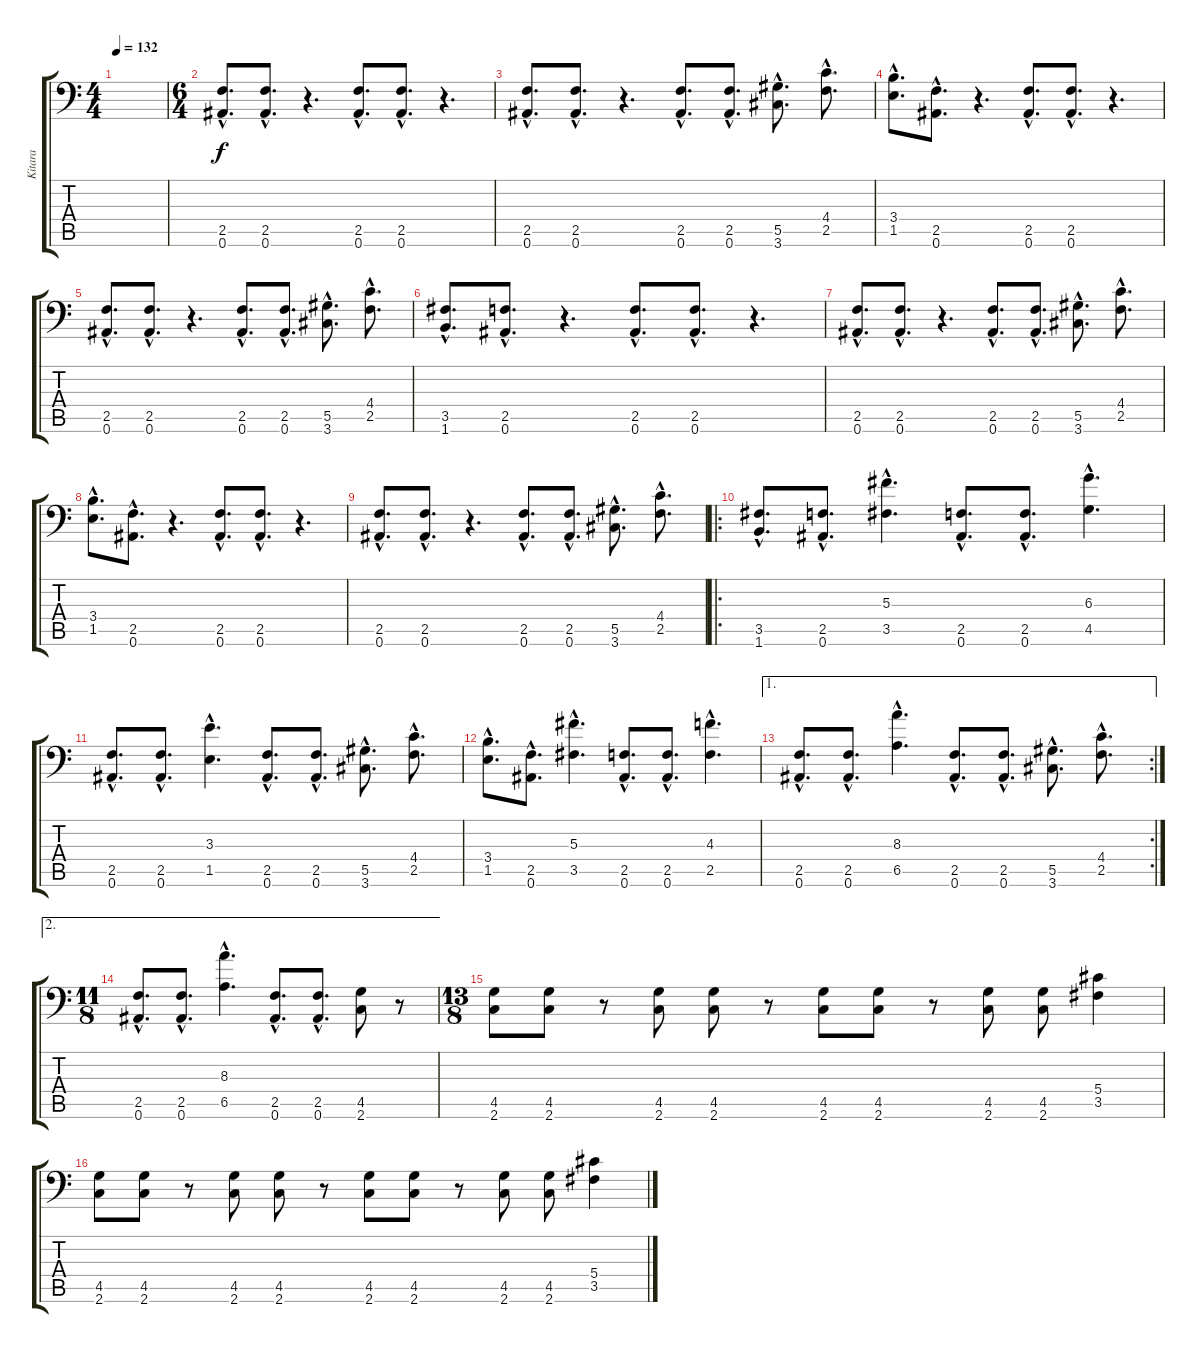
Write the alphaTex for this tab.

\track ("Kitara" "Kitara") {instrument distortionguitar}
\staff {score tabs}
\tuning (Bb3 F3 Db3 Ab2 Eb2 Bb1) {hide}
\ts (4 4)
\tempo 132
\clef f4
\ks c
|
\ts (6 4)
(2.5{hac} 0.6{hac}).8{d} (2.5{hac} 0.6{hac}).8{d} r.4{d} (2.5{hac} 0.6{hac}).8{d} (2.5{hac} 0.6{hac}).8{d} r.4{d} |
(2.5{hac} 0.6{hac}).8{d} (2.5{hac} 0.6{hac}).8{d} r.4{d} (2.5{hac} 0.6{hac}).8{d} (2.5{hac} 0.6{hac}).8{d} (5.5{hac} 3.6{hac}).8{d} (4.4{hac} 2.5{hac}).8{d} |
(3.4{hac} 1.5{hac}).8{d} (2.5{hac} 0.6{hac}).8{d} r.4{d} (2.5{hac} 0.6{hac}).8{d} (2.5{hac} 0.6{hac}).8{d} r.4{d} |
(2.5{hac} 0.6{hac}).8{d} (2.5{hac} 0.6{hac}).8{d} r.4{d} (2.5{hac} 0.6{hac}).8{d} (2.5{hac} 0.6{hac}).8{d} (5.5{hac} 3.6{hac}).8{d} (4.4{hac} 2.5{hac}).8{d} |
(3.5{hac} 1.6{hac}).8{d} (2.5{hac} 0.6{hac}).8{d} r.4{d} (2.5{hac} 0.6{hac}).8{d} (2.5{hac} 0.6{hac}).8{d} r.4{d} |
(2.5{hac} 0.6{hac}).8{d} (2.5{hac} 0.6{hac}).8{d} r.4{d} (2.5{hac} 0.6{hac}).8{d} (2.5{hac} 0.6{hac}).8{d} (5.5{hac} 3.6{hac}).8{d} (4.4{hac} 2.5{hac}).8{d} |
(3.4{hac} 1.5{hac}).8{d} (2.5{hac} 0.6{hac}).8{d} r.4{d} (2.5{hac} 0.6{hac}).8{d} (2.5{hac} 0.6{hac}).8{d} r.4{d} |
(2.5{hac} 0.6{hac}).8{d} (2.5{hac} 0.6{hac}).8{d} r.4{d} (2.5{hac} 0.6{hac}).8{d} (2.5{hac} 0.6{hac}).8{d} (5.5{hac} 3.6{hac}).8{d} (4.4{hac} 2.5{hac}).8{d} |
\ro
(3.5{hac} 1.6{hac}).8{d} (2.5{hac} 0.6{hac}).8{d} (5.3{hac} 3.5{hac}).4{d} (2.5{hac} 0.6{hac}).8{d} (2.5{hac} 0.6{hac}).8{d} (6.3{hac} 4.5{hac}).4{d} |
(2.5{hac} 0.6{hac}).8{d} (2.5{hac} 0.6{hac}).8{d} (3.3{hac} 1.5{hac}).4{d} (2.5{hac} 0.6{hac}).8{d} (2.5{hac} 0.6{hac}).8{d} (5.5{hac} 3.6{hac}).8{d} (4.4{hac} 2.5{hac}).8{d} |
(3.4{hac} 1.5{hac}).8{d} (2.5{hac} 0.6{hac}).8{d} (5.3{hac} 3.5{hac}).4{d} (2.5{hac} 0.6{hac}).8{d} (2.5{hac} 0.6{hac}).8{d} (4.3{hac} 2.5{hac}).4{d} |
\ae 1
\rc 2
(2.5{hac} 0.6{hac}).8{d} (2.5{hac} 0.6{hac}).8{d} (8.3{hac} 6.5{hac}).4{d} (2.5{hac} 0.6{hac}).8{d} (2.5{hac} 0.6{hac}).8{d} (5.5{hac} 3.6{hac}).8{d} (4.4{hac} 2.5{hac}).8{d} |
\ae 2
\ts (11 8)
(2.5{hac} 0.6{hac}).8{d} (2.5{hac} 0.6{hac}).8{d} (8.3{hac} 6.5{hac}).4{d} (2.5{hac} 0.6{hac}).8{d} (2.5{hac} 0.6{hac}).8{d} (4.5 2.6).8 r.8 |
\ts (13 8)
(4.5 2.6).8 (4.5 2.6).8 r.8 (4.5 2.6).8 (4.5 2.6).8 r.8 (4.5 2.6).8 (4.5 2.6).8 r.8 (4.5 2.6).8 (4.5 2.6).8 (5.4 3.5).4 |
(4.5 2.6).8 (4.5 2.6).8 r.8 (4.5 2.6).8 (4.5 2.6).8 r.8 (4.5 2.6).8 (4.5 2.6).8 r.8 (4.5 2.6).8 (4.5 2.6).8 (5.4 3.5).4
